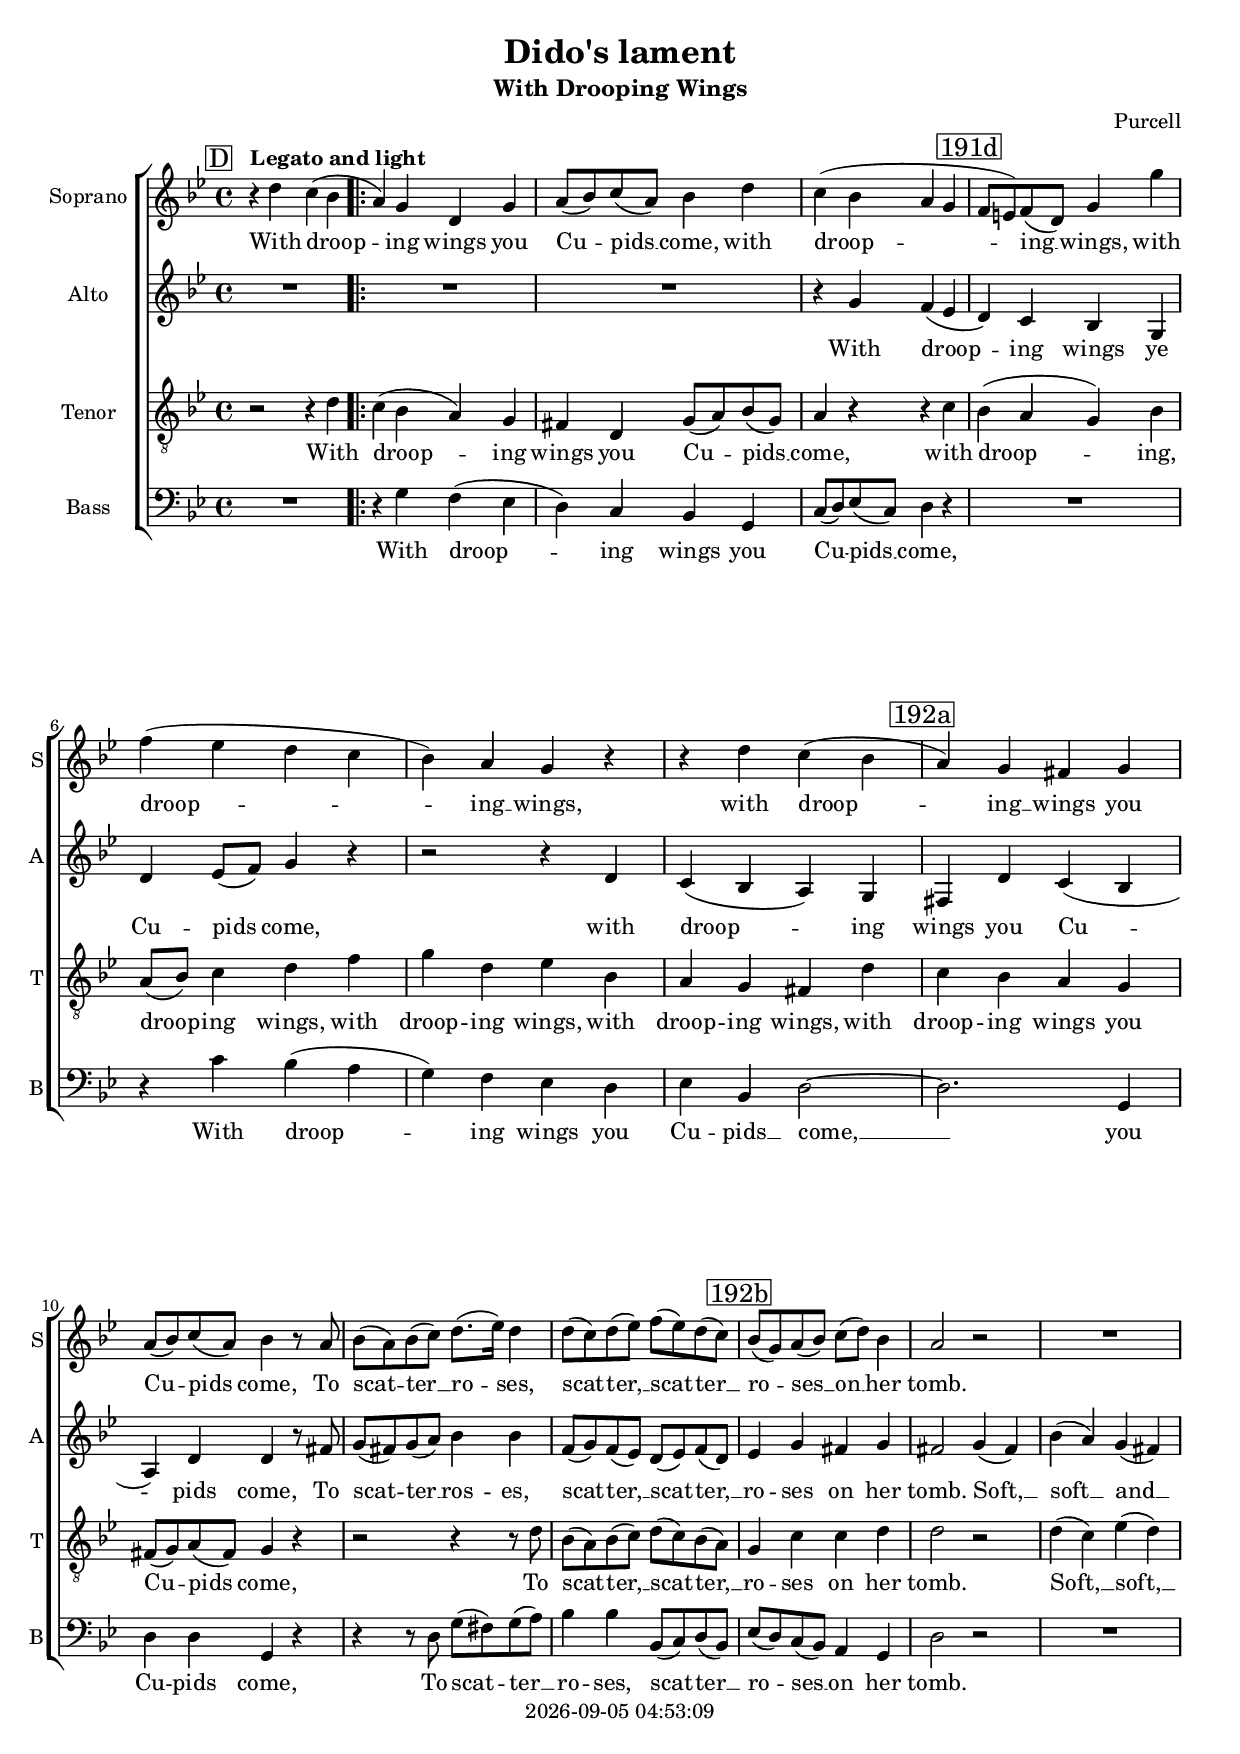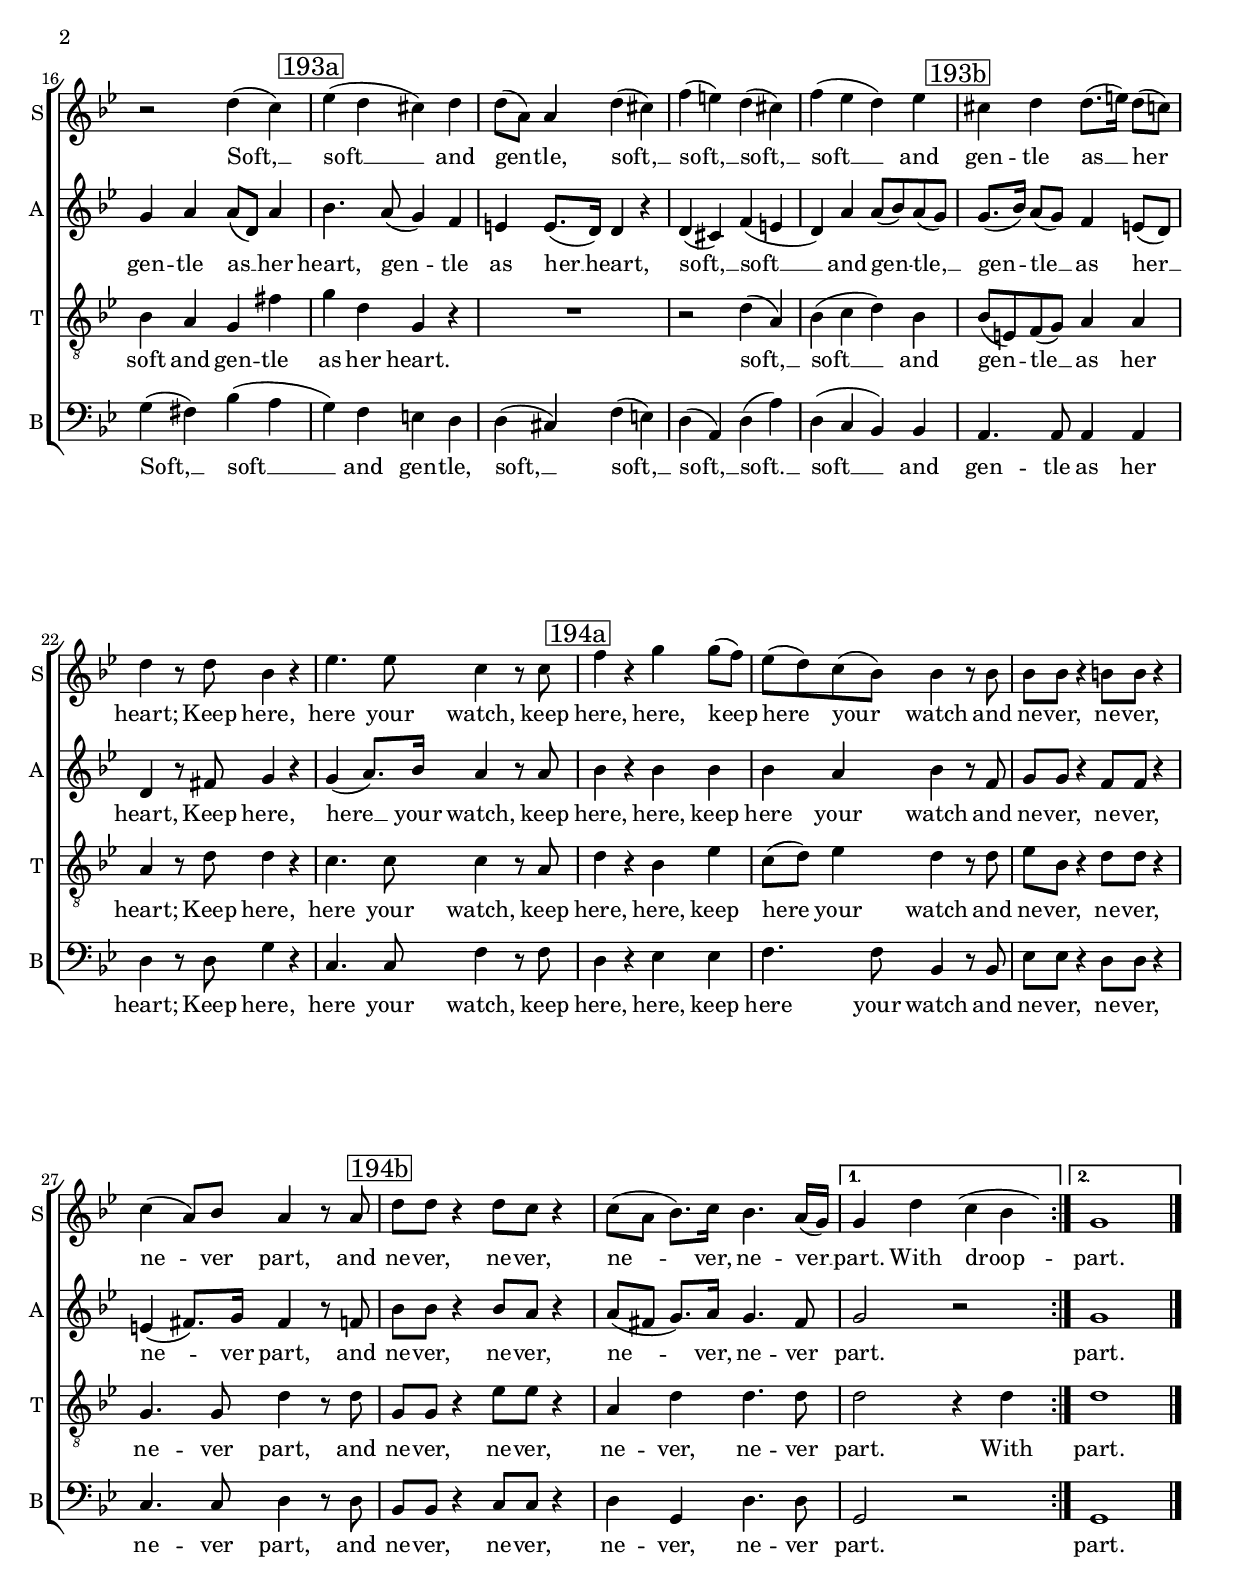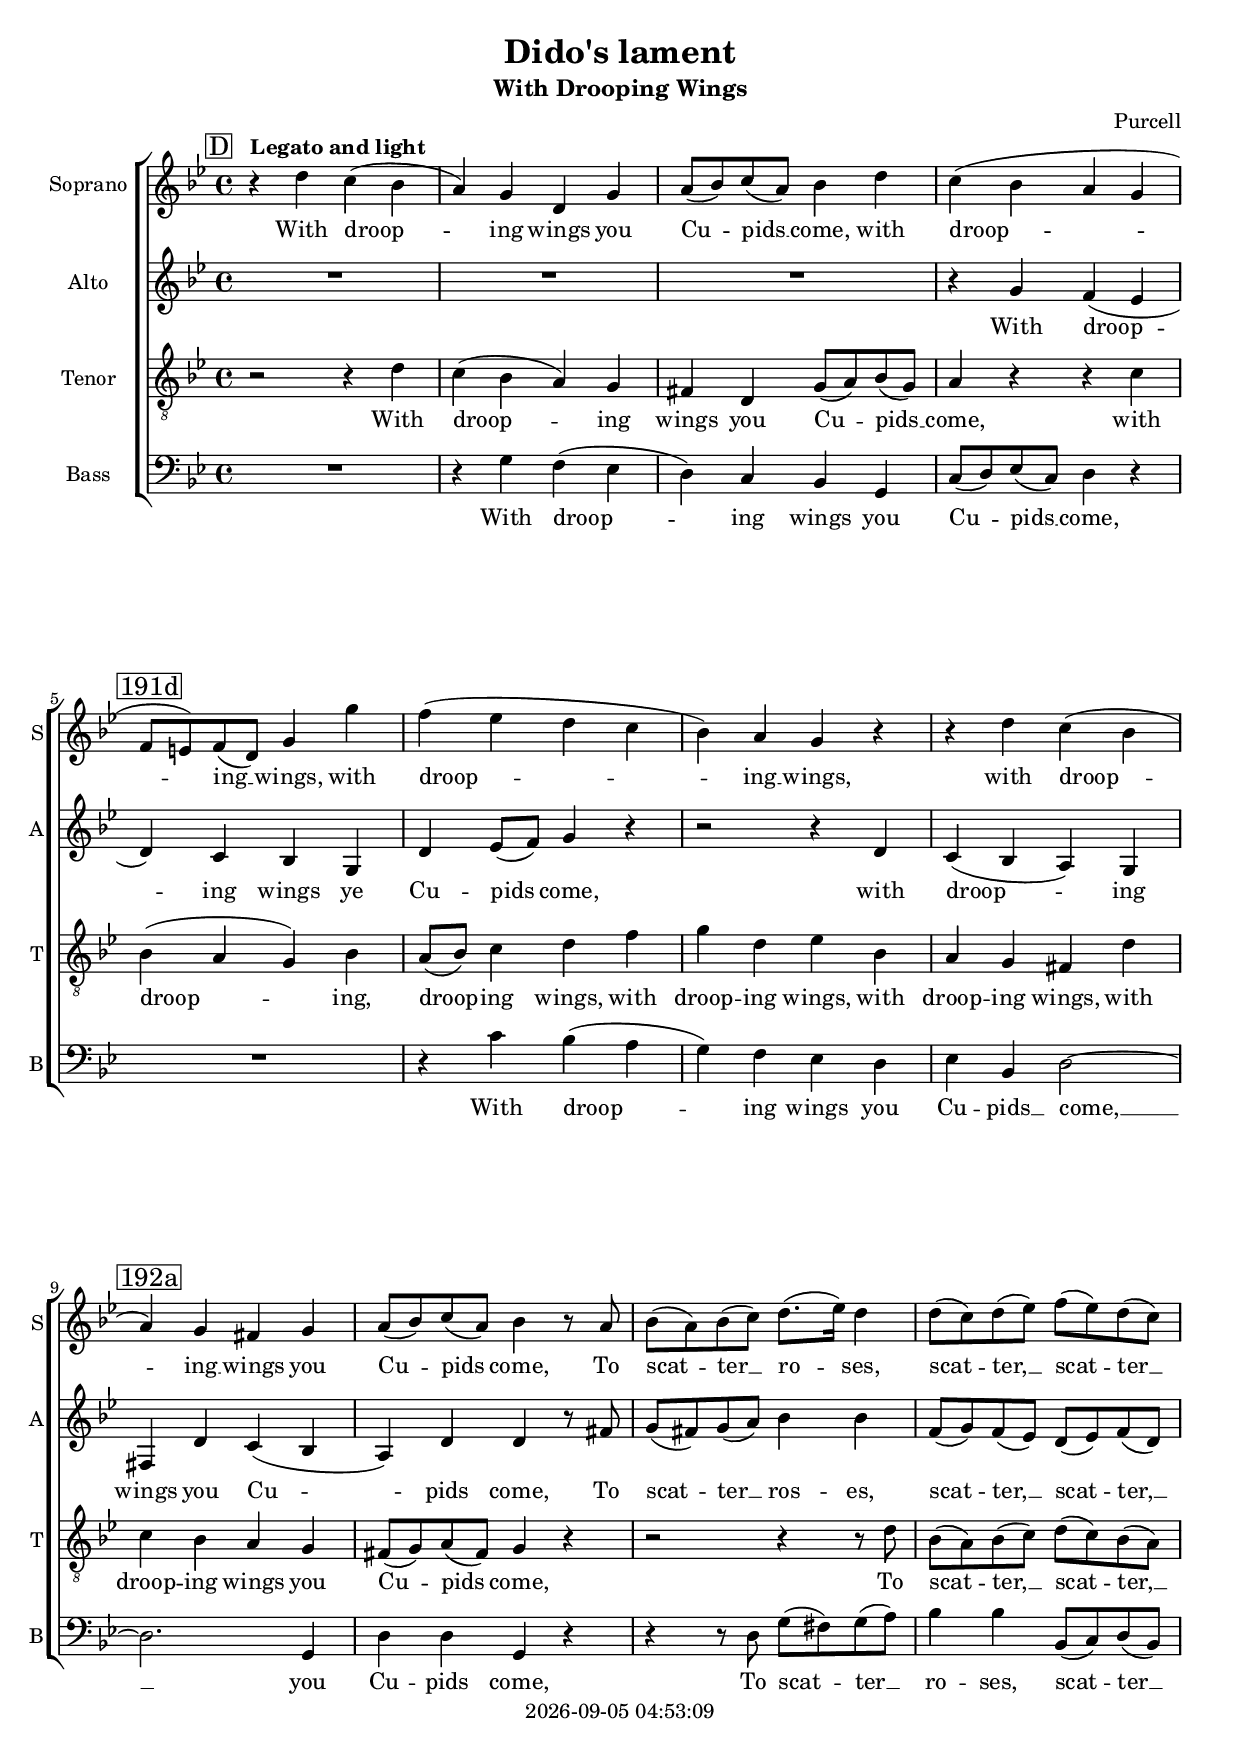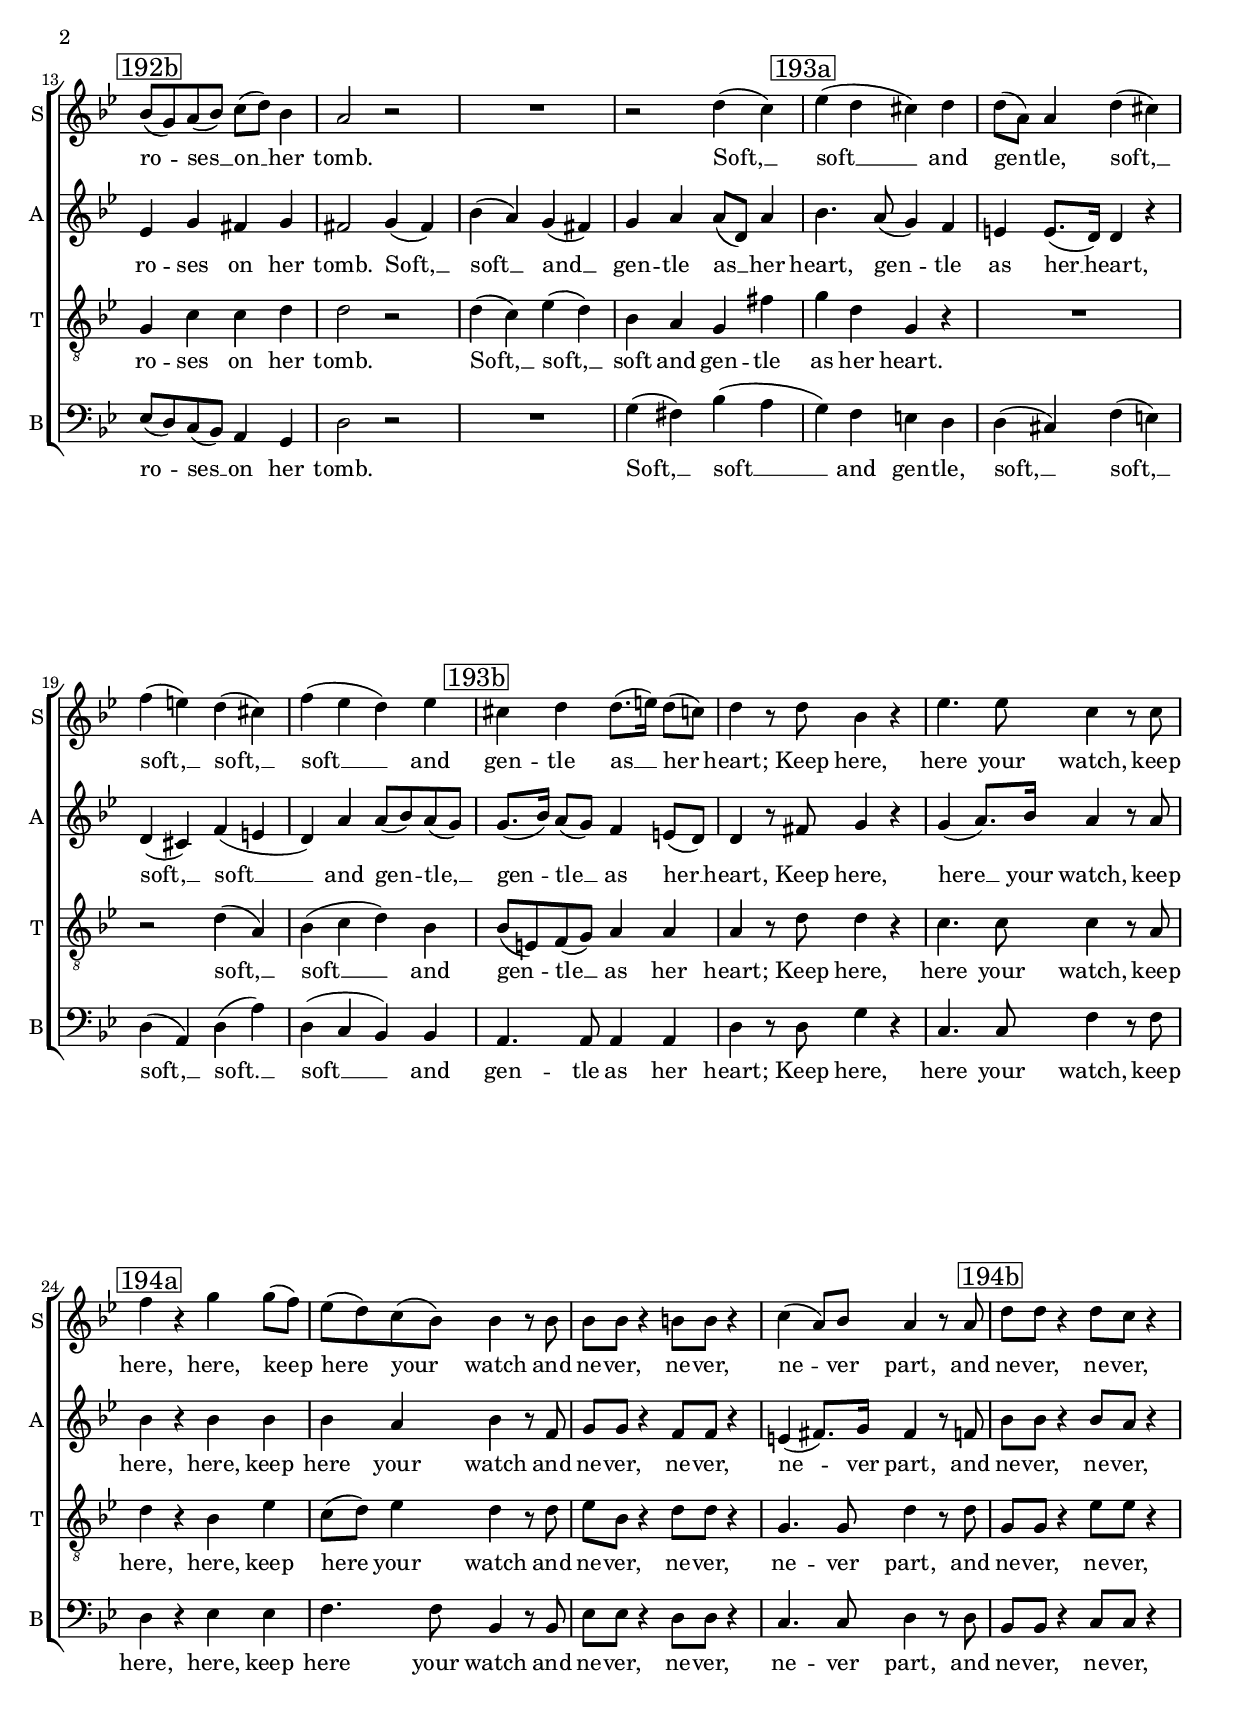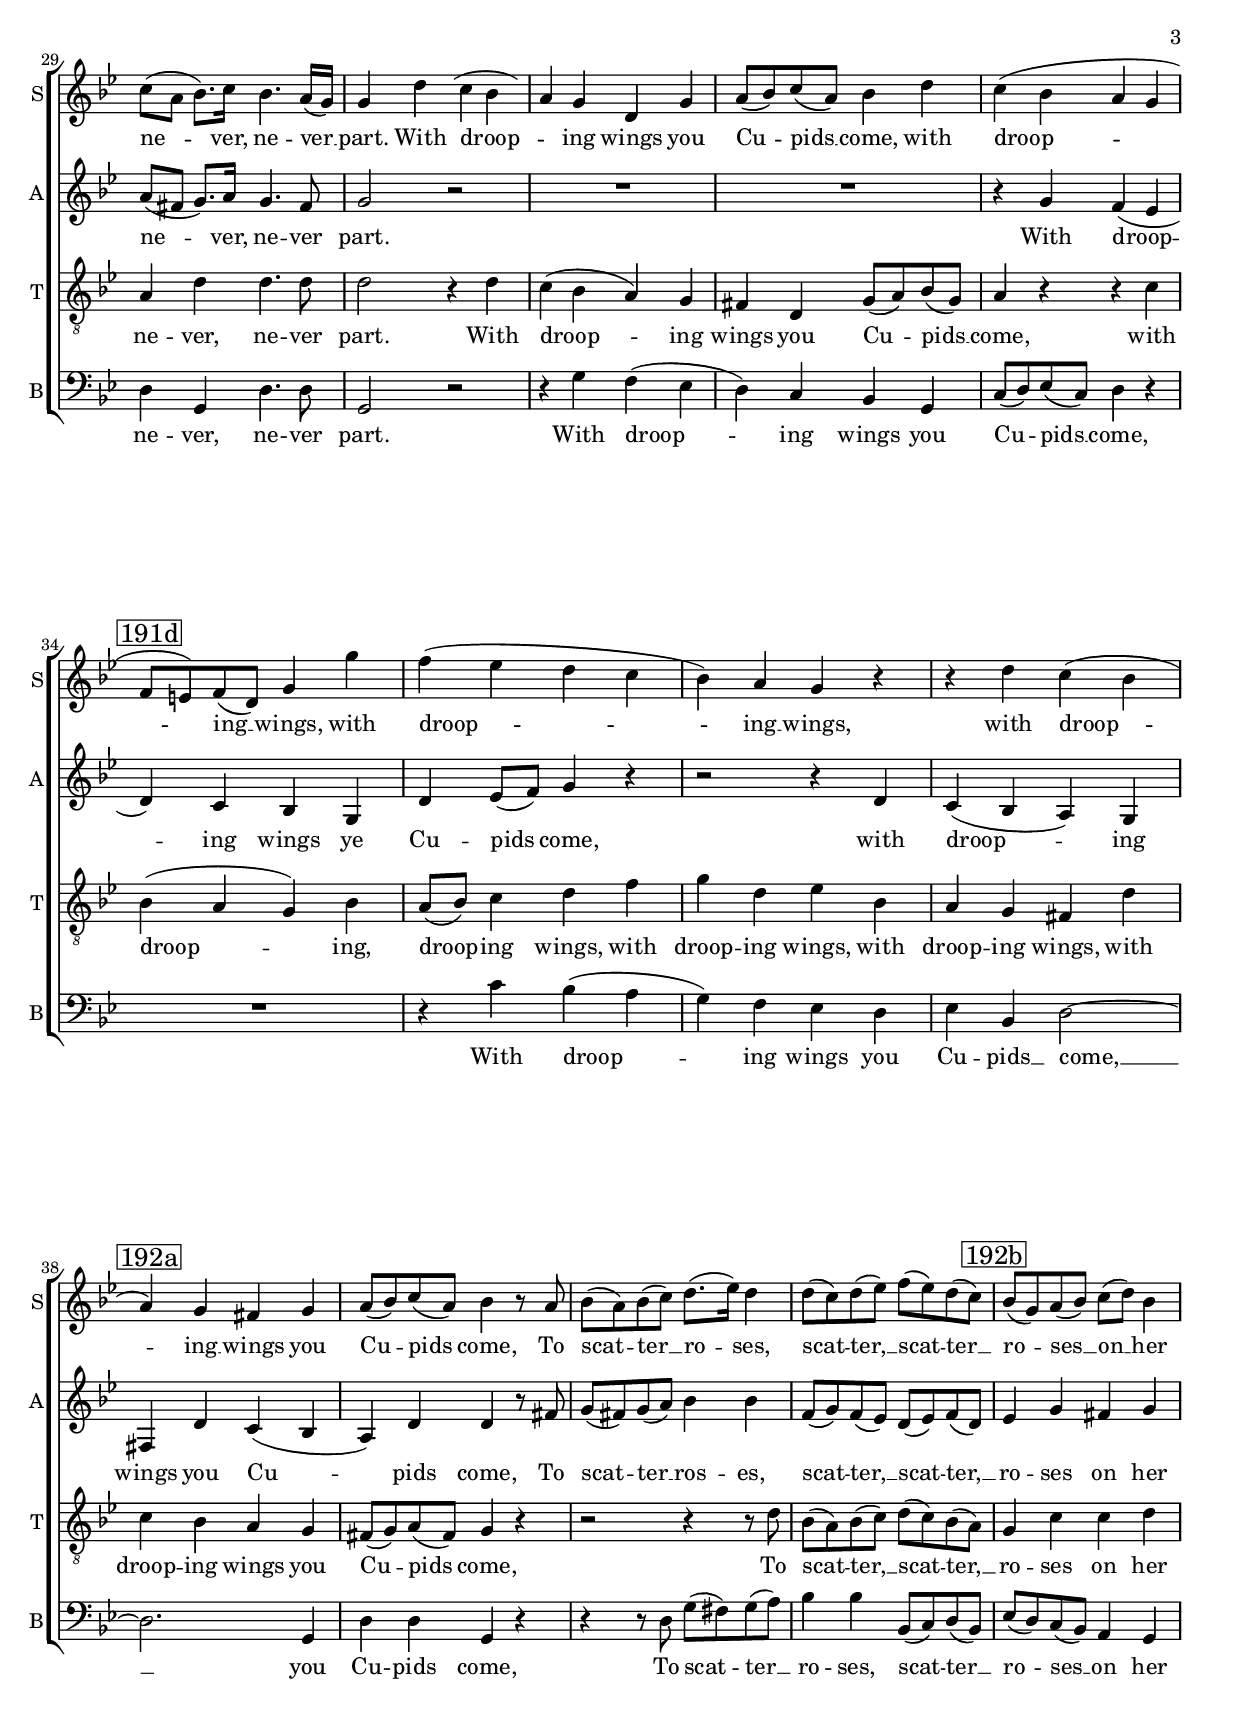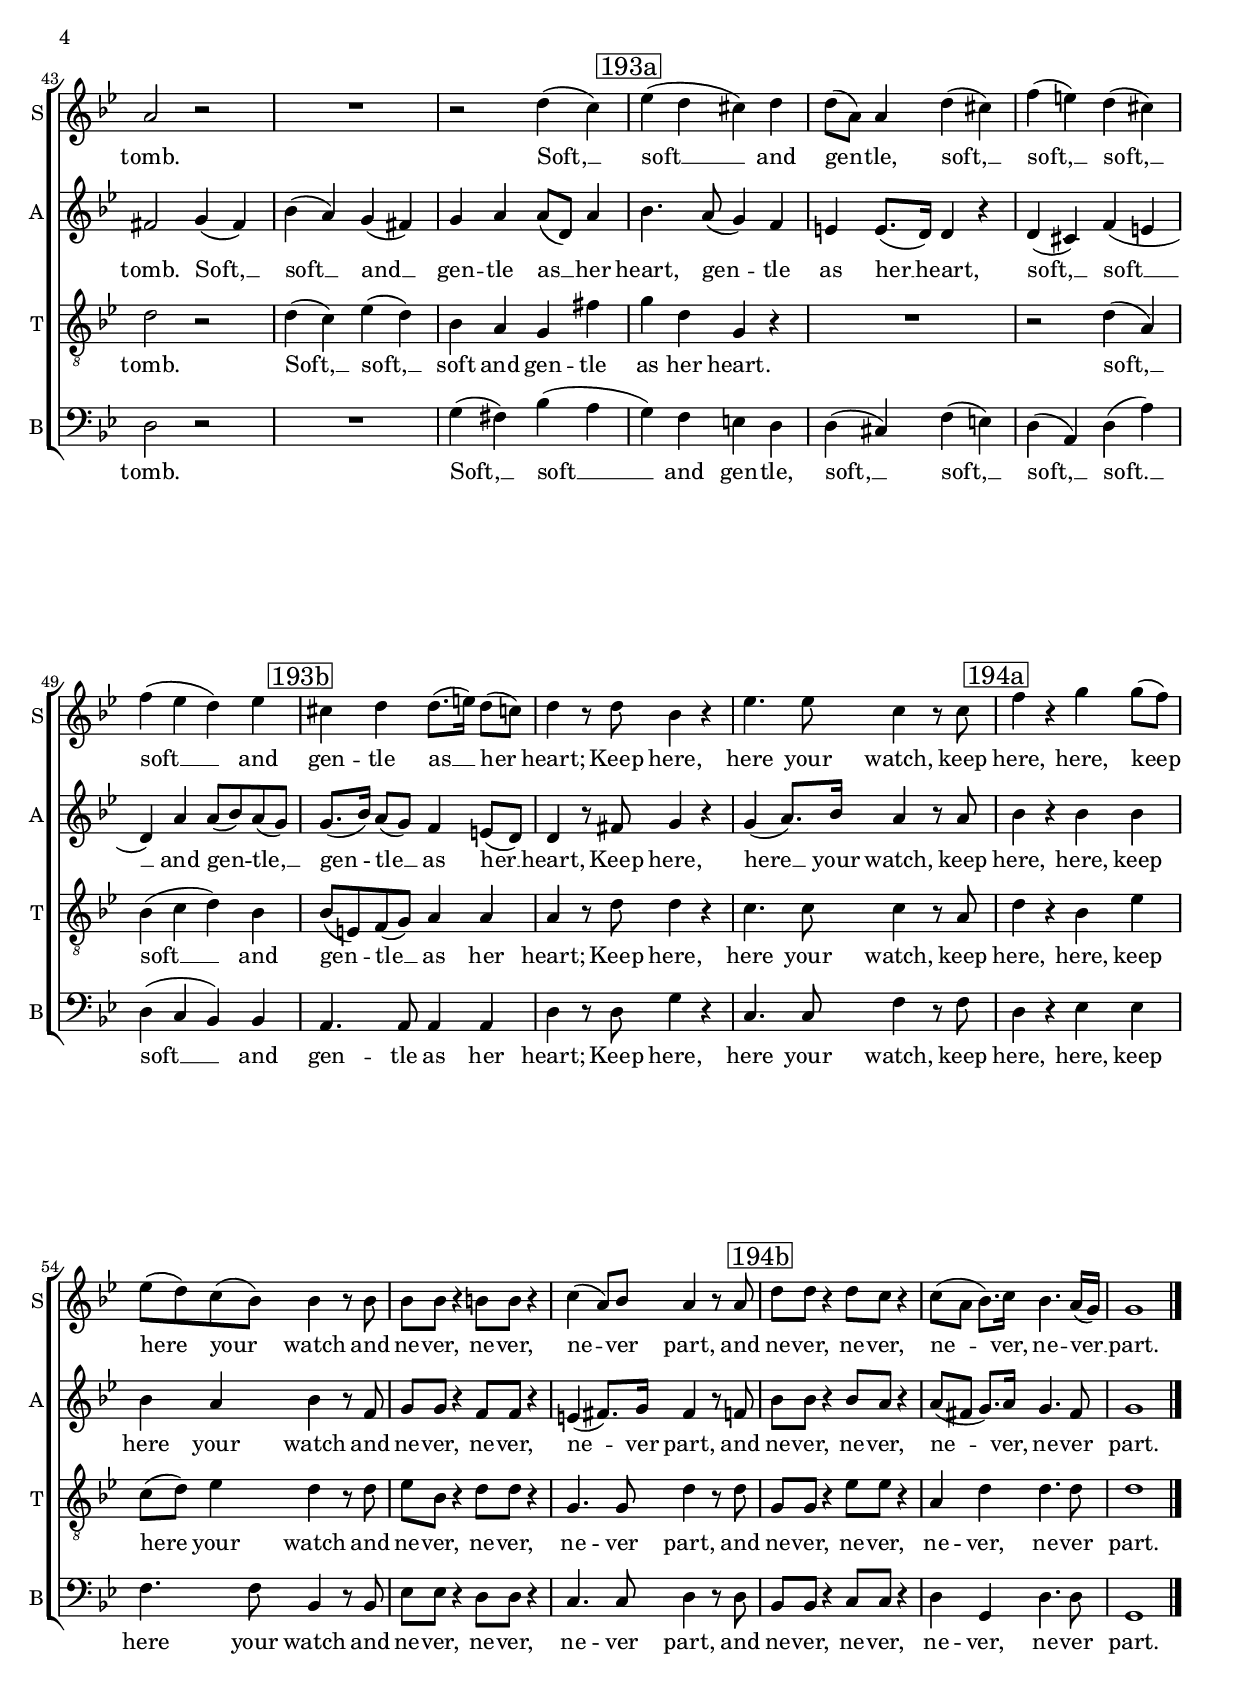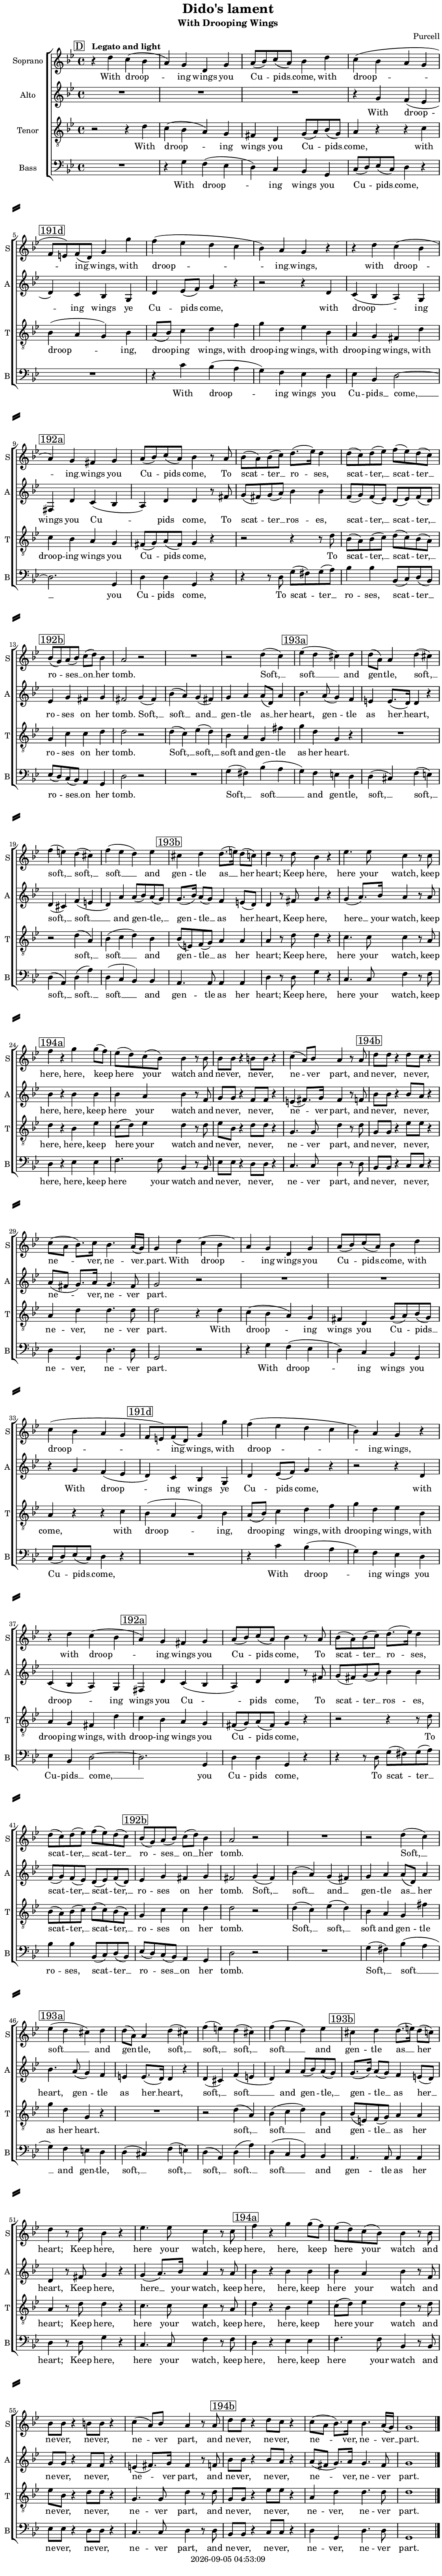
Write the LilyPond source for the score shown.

\version "2.22.0"

\include "predefined-guitar-fretboards.ly"
\include "articulate.ly"

today = #(strftime "%Y-%m-%d %H:%M:%S" (localtime (current-time)))

\header {
% centered at top
%  dedication  = "dedication"
  title       = "Dido's lament"
  subtitle    = "With Drooping Wings"
%  subsubtitle = "subsubtitle"
%  instrument  = "instrument"
  
% arrangement of following lines:
%
%  poet    composer
%  meter   arranger
%  piece       opus

  composer    = "Purcell"
%  arranger    = "arranger"
%  opus        = "opus"

%  poet        = "poet"
%  meter       = "meter"
%  piece       = "piece"

% centered at bottom
% tagline     = "tagline" % default lilypond version
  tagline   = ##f
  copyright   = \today
}

#(set-global-staff-size 18)

global = {
  \key bes \major
  \time 4/4
}

TempoTrack = {
  \tempo 4=72
  \set Score.tempoHideNote = ##t
  s4
}

RehearsalTrack = {
%  \set Score.currentBarNumber = #5
  \mark \markup { \box "D" } s1
  \repeat volta 2 {
    s1*3
    \mark \markup { \box "191d" } s1*4
    \mark \markup { \box "192a" } s1*4
    \mark \markup { \box "192b" } s1*4
    \mark \markup { \box "193a" } s1*4
    \mark \markup { \box "193b" } s1*3
    \mark \markup { \box "194a" } s1*4
    \mark \markup { \box "194b" } s1*2
    \alternative {{s1}{s1}}
  }
}

soprano = \relative {
  \global
  r4^\markup\bold "Legato and light" d'' c( bes
  \repeat volta 2 {
    a4) g d g
    a8(bes) c(a) bes4 d
    c4(bes a g
    f8 e) f(d) g4 g' % 191d
    f4(ees d c
    bes4) a g r
    r4 d' c(bes
    a) g fis g % 192a
    a8(bes) c(a) bes4 r8 a
    bes8(a) bes(c) d8.(ees16) d4
    d8(c) d(ees) f(ees) d(c)
    bes8(g) a(bes) c(d) bes4 % 192b
    a2 r
    R1
    r2 d4(c)
    ees4(d cis) d % 193a
    d8(a) a4 d(cis)
    f(e) d(cis)
    f4(ees d) ees
    cis4 d d8.(e16) d8(c) % 193b
    d4 r8 d bes4 r
    ees4. 8 c4 r8 c
    f4 r g g8(f) % 194a
    ees8(d) c(bes) bes4 r8 8
    bes8 8 r4 b8 8 r4
    c4(a8) bes8 a4 r8 a
    d8 8 r4 d8 c r4 % 194b
    c8(a bes8.) c16 bes4. a16(g)
    \alternative {
      {<<{g4 d' c bes} \new Voice {s2 \hideNotes c4..(16)}>>}
      {g1}
    }
  }
  \bar "|."
}

wordsSop = \lyricmode {
  With droop -- ing wings you Cu -- pids __ come,
  with droop -- ing __ wings,
  with droop -- ing __ wings,
  with droop -- ing __ wings you Cu -- pids come,
  To scat -- ter __ ro -- ses,
  scat -- ter, __ scat -- ter __ ro -- ses __ on __ her tomb.

  Soft, __ soft __ and gen -- tle,
  soft, __ soft, __ soft, __ soft __
  and gen -- tle as __ her heart;
  Keep here, here your watch,
  keep here, here, keep here your watch
  and ne -- ver, ne -- ver, ne -- ver part,
  and ne -- ver, ne -- ver, ne -- ver, ne -- ver __ part.

  With droop -- _
  part.
}

wordsSopSingle = \lyricmode {
  With droop -- ing wings you Cu -- pids __ come,
  with droop -- ing __ wings,
  with droop -- ing __ wings,
  with droop -- ing __ wings you Cu -- pids come,
  To scat -- ter __ ro -- ses,
  scat -- ter, __ scat -- ter __ ro -- ses __ on __ her tomb.

  Soft, __ soft __ and gen -- tle,
  soft, __ soft, __ soft, __ soft __
  and gen -- tle as __ her heart;
  Keep here, here your watch,
  keep here, here, keep here your watch
  and ne -- ver, ne -- ver, ne -- ver part,
  and ne -- ver, ne -- ver, ne -- ver, ne -- ver __ part.

  With droop -- _ _ ing wings you Cu -- pids __ come,
  with droop -- ing __ wings,
  with droop -- ing __ wings,
  with droop -- ing __ wings you Cu -- pids come,
  To scat -- ter __ ro -- ses,
  scat -- ter, __ scat -- ter __ ro -- ses __ on __ her tomb.

  Soft, __ soft __ and gen -- tle,
  soft, __ soft, __ soft, __ soft __
  and gen -- tle as __ her heart;
  Keep here, here your watch,
  keep here, here, keep here your watch
  and ne -- ver, ne -- ver, ne -- ver part,
  and ne -- ver, ne -- ver, ne -- ver, ne -- ver __ part.
}

wordsSopMidi = \lyricmode {
  "With " droop "ing " "wings " "you " Cu "pids "  "come, "
  "\nwith " droop "ing "  "wings, "
  "\nwith " droop "ing "  "wings, "
  "\nwith " droop "ing "  "wings " "you " Cu "pids " "come, "
  "\nTo " scat "ter "  ro "ses, "
  "\nscat" "ter, "  scat "ter "  ro "ses "  "on "  "her " "tomb. "

  "\nSoft, "  "soft "  "and " gen "tle, "
  "\nsoft, "  "soft, "  "soft, "  "soft " 
  "\nand " gen "tle " "as "  "her " "heart; "
  "\nKeep " "here, " "here " "your " "watch, "
  "\nkeep " "here, " "here, " "keep " "here " "your " "watch "
  "\nand " ne "ver, " ne "ver, " ne "ver " "part, "
  "\nand " ne "ver, " ne "ver, " ne "ver, " ne "ver "  "part. "

  "\nWith " droop "" "" "ing " "wings " "you " Cu "pids "  "come, "
  "\nwith " droop "ing "  "wings, "
  "\nwith " droop "ing "  "wings, "
  "\nwith " droop "ing "  "wings " "you " Cu "pids " "come, "
  "\nTo " scat "ter "  ro "ses, "
  "\nscat" "ter, "  scat "ter "  ro "ses "  "on "  "her " "tomb. "

  "\nSoft, "  "soft "  "and " gen "tle, "
  "\nsoft, "  "soft, "  "soft, "  "soft " 
  "\nand " gen "tle " "as "  "her " "heart; "
  "\nKeep " "here, " "here " "your " "watch, "
  "\nkeep " "here, " "here, " "keep " "here " "your " "watch "
  "\nand " ne "ver, " ne "ver, " ne "ver " "part, "
  "\nand " ne "ver, " ne "ver, " ne "ver, " ne "ver "  "part. "
}

alto = \relative {
  \global
  R1
  \repeat volta 2 {
    R1
    R1
    r4 g' f(ees
    d4) c bes g % 191d
    d'4 ees8(f) g4 r
    r2 r4 d
    c4(bes a) g
    fis4 d' c(bes % 192a
    a4) d d r8 fis
    g8(fis) g(a) bes4 4
    f8(g) f(ees) d(ees) f(d)
    ees4 g fis g % 192b
    fis2 g4(fis)
    bes4(a) g(fis)
    g4 a a8(d,) a'4
    bes4. a8(g4) f % 193a
    e4 8.(d16) 4 r
    d4(cis) f(e
    d4) a' a8(bes) a(g)
    g8.(bes16) a8(g) f4 e8(d) % 193b
    d4 r8 fis g4 r
    g4(a8.) bes16 a4 r8 a
    bes4 r bes bes % 194a
    bes4 a bes4 r8 f
    g8 8 r4 f8 8 r4
    e4(fis8.) g16 fis4 r8 f
    bes8 8 r4 bes8 a r4 % 194b
    a8(fis g8.) a16 g4. fis8
    \alternative {
      {g2 r}
      {g1}
    }
  }
  \bar "|."
}

wordsAlto = \lyricmode {
  With droop -- ing wings ye Cu -- pids come,
  with droop -- ing wings you Cu -- pids come,
  To scat -- ter __ ros -- es,
  scat -- ter, __ scat -- ter, __ ro -- ses on her tomb.
  Soft, __ soft __ and __ gen -- tle as __ her heart,
  gen -- tle as her __ heart,
  soft, __ soft __ and gen -- tle, __
  gen -- tle __ as her __ heart,
  Keep here, here __ your watch,
  keep here, here, keep here your watch
  and ne -- ver, ne -- ver, ne -- ver part,
  and ne -- ver, ne -- ver, ne -- ver, ne -- ver part.

  part.
}

wordsAltoSingle = \lyricmode {
  With droop -- ing wings ye Cu -- pids come,
  with droop -- ing wings you Cu -- pids come,
  To scat -- ter __ ros -- es,
  scat -- ter, __ scat -- ter, __ ro -- ses on her tomb.
  Soft, __ soft __ and __ gen -- tle as __ her heart,
  gen -- tle as her __ heart,
  soft, __ soft __ and gen -- tle, __
  gen -- tle __ as her __ heart,
  Keep here, here __ your watch,
  keep here, here, keep here your watch
  and ne -- ver, ne -- ver, ne -- ver part,
  and ne -- ver, ne -- ver, ne -- ver, ne -- ver part.

  With droop -- ing wings ye Cu -- pids come,
  with droop -- ing wings you Cu -- pids come,
  To scat -- ter __ ros -- es,
  scat -- ter, __ scat -- ter, __ ro -- ses on her tomb.
  Soft, __ soft __ and __ gen -- tle as __ her heart,
  gen -- tle as her __ heart,
  soft, __ soft __ and gen -- tle, __
  gen -- tle __ as her __ heart,
  Keep here, here __ your watch,
  keep here, here, keep here your watch
  and ne -- ver, ne -- ver, ne -- ver part,
  and ne -- ver, ne -- ver, ne -- ver, ne -- ver part.
}

wordsAltoMidi = \lyricmode {
  "With " droop "ing " "wings " "ye " Cu "pids " "come, "
  "\nwith " droop "ing " "wings " "you " Cu "pids " "come, "
  "\nTo " scat "ter "  ros "es, "
  "\nscat" "ter, "  scat "ter, "  ro "ses " "on " "her " "tomb. "
  "\nSoft, "  "soft "  "and "  gen "tle " "as "  "her " "heart, "
  "\ngen" "tle " "as " "her "  "heart, "
  "\nsoft, "  "soft "  "and " gen "tle, " 
  "\ngen" "tle "  "as " "her "  "heart, "
  "\nKeep " "here, " "here "  "your " "watch, "
  "\nkeep " "here, " "here, " "keep " "here " "your " "watch "
  "\nand " ne "ver, " ne "ver, " ne "ver " "part, "
  "\nand " ne "ver, " ne "ver, " ne "ver, " ne "ver " "part. "

  "\nWith " droop "ing " "wings " "ye " Cu "pids " "come, "
  "\nwith " droop "ing " "wings " "you " Cu "pids " "come, "
  "\nTo " scat "ter "  ros "es, "
  "\nscat" "ter, "  scat "ter, "  ro "ses " "on " "her " "tomb. "
  "\nSoft, "  "soft "  "and "  gen "tle " "as "  "her " "heart, "
  "\ngen" "tle " "as " "her "  "heart, "
  "\nsoft, "  "soft "  "and " gen "tle, " 
  "\ngen" "tle "  "as " "her "  "heart, "
  "\nKeep " "here, " "here "  "your " "watch, "
  "\nkeep " "here, " "here, " "keep " "here " "your " "watch "
  "\nand " ne "ver, " ne "ver, " ne "ver " "part, "
  "\nand " ne "ver, " ne "ver, " ne "ver, " ne "ver " "part. "
}

tenor = \relative {
  \global
  r2 r4 d'4
  \repeat volta 2 {
    c4(bes a) g
    fis4 d g8(a) bes(g)
    a4 r r c
    bes4(a g) bes % 191d
    a8(bes) c4 d f
    g4 d ees bes
    a4 g fis d'
    c4 bes a g % 192a
    fis8(g) a(fis) g4 r
    r2 r4 r8 d'
    bes8(a) bes(c) d(c) bes(a)
    g4 c c d % 192b
    d2 r
    d4(c) ees(d)
    bes4 a g fis'
    g4 d g, r % 193a
    R1
    r2 d'4(a)
    bes4(c d) bes
    bes8(e,) f(g) a4 4 % 193b
    a4 r8 d8 4 r
    c4. 8 4 r8 a
    d4 r bes ees % 194a
    c8(d) ees4 d r8 d
    ees8 bes r4 d8 8 r4
    g,4. 8 d'4 r8 d
    g,8 8 r4 ees'8 8 r4 % 194b
    a,4 d4 4. 8
    \alternative {
      {d2 r4 d}
      {d1}
    }
  }
  \bar "|."
}

wordsTenor = \lyricmode {
  With droop -- ing wings you Cu -- pids __ come,
  with droop -- ing, droop -- ing wings,
  with droop -- ing wings,
  with droop -- ing wings,
  with droop -- ing wings you Cu -- pids come,
  To scat -- ter, __ scat -- ter, __
  ro -- ses on her tomb.
  Soft, __ soft, __ soft and gen -- tle as her heart.
  soft, __ soft __ and gen -- tle __ as her heart;
  Keep here, here your watch,
  keep here, here, keep here your watch
  and ne -- ver, ne -- ver, ne -- ver part,
  and ne -- ver, ne -- ver, ne -- ver, ne -- ver part.
  
  With
  part.
}

wordsTenorSingle = \lyricmode {
  With droop -- ing wings you Cu -- pids __ come,
  with droop -- ing, droop -- ing wings,
  with droop -- ing wings,
  with droop -- ing wings,
  with droop -- ing wings you Cu -- pids come,
  To scat -- ter, __ scat -- ter, __
  ro -- ses on her tomb.
  Soft, __ soft, __ soft and gen -- tle as her heart.
  soft, __ soft __ and gen -- tle __ as her heart;
  Keep here, here your watch,
  keep here, here, keep here your watch
  and ne -- ver, ne -- ver, ne -- ver part,
  and ne -- ver, ne -- ver, ne -- ver, ne -- ver part.

  With droop -- ing wings you Cu -- pids __ come,
  with droop -- ing, droop -- ing wings,
  with droop -- ing wings,
  with droop -- ing wings,
  with droop -- ing wings you Cu -- pids come,
  To scat -- ter, __ scat -- ter, __
  ro -- ses on her tomb.
  Soft, __ soft, __ soft and gen -- tle as her heart.
  soft, __ soft __ and gen -- tle __ as her heart;
  Keep here, here your watch,
  keep here, here, keep here your watch
  and ne -- ver, ne -- ver, ne -- ver part,
  and ne -- ver, ne -- ver, ne -- ver, ne -- ver part.
}

wordsTenorMidi = \lyricmode {
  "With " droop "ing " "wings " "you " Cu "pids "  "come, "
  "\nwith " droop "ing, " droop "ing " "wings, "
  "\nwith " droop "ing " "wings, "
  "\nwith " droop "ing " "wings, "
  "\nwith " droop "ing " "wings " "you " Cu "pids " "come, "
  "\nTo " scat "ter, "  scat "ter, " 
  "\nro" "ses " "on " "her " "tomb. "
  "\nSoft, "  "soft, "  "soft " "and " gen "tle " "as " "her " "heart. "
  "\nsoft, "  "soft "  "and " gen "tle "  "as " "her " "heart; "
  "\nKeep " "here, " "here " "your " "watch, "
  "\nkeep " "here, " "here, " "keep " "here " "your " "watch "
  "\nand " ne "ver, " ne "ver, " ne "ver " "part, "
  "\nand " ne "ver, " ne "ver, " ne "ver, " ne "ver " "part. "

  "\nWith " droop "ing " "wings " "you " Cu "pids "  "come, "
  "\nwith " droop "ing, " droop "ing " "wings, "
  "\nwith " droop "ing " "wings, "
  "\nwith " droop "ing " "wings, "
  "\nwith " droop "ing " "wings " "you " Cu "pids " "come, "
  "\nTo " scat "ter, "  scat "ter, " 
  "\nro" "ses " "on " "her " "tomb. "
  "\nSoft, "  "soft, "  "soft " "and " gen "tle " "as " "her " "heart. "
  "\nsoft, "  "soft "  "and " gen "tle "  "as " "her " "heart; "
  "\nKeep " "here, " "here " "your " "watch, "
  "\nkeep " "here, " "here, " "keep " "here " "your " "watch "
  "\nand " ne "ver, " ne "ver, " ne "ver " "part, "
  "\nand " ne "ver, " ne "ver, " ne "ver, " ne "ver " "part. "
}

bass = \relative {
  \global
  R1
  \repeat volta 2 {
    r4 g f(ees
    d4) c bes g
    c8(d) ees(c) d4 r
    R1 % 191d
    r4 c' bes(a
    g4) f es d
    ees4 bes d2~
    d2. g,4 % 192a
    d'4 4 g, r
    r4 r8 d' g(fis) g(a)
    bes4 4 bes,8(c) d(bes)
    ees8(d) c(bes) a4 g % 192b
    d'2 r
    R1
    g4(fis) bes(a
    g4) f e d % 193a
    d4(cis) f(e)
    d4(a) d(a')
    d,4(c bes) bes
    a4. 8 4 4 % 193b
    d4 r8 d g4 r
    c,4. 8 f4 r8 f
    d4 r ees ees % 194a
    f4. 8 bes,4 r8 bes
    ees8 8 r4 d8 8 r4
    c4. 8 d4 r8 d
    bes8 8 r4 c8 8 r4 % 194
    d4 g, d'4. 8
    \alternative {
      {g,2 r}
      {g1}
    }
  }
  \bar "|."
}

wordsBass = \lyricmode {
  With droop -- ing wings you Cu -- pids __ come,
  With droop -- ing wings you Cu -- pids __ come, __
  you Cu -- pids come,
  To scat -- ter __ ro -- ses,
  scat -- ter __ ro -- ses __ on her tomb.
  Soft, __ soft __ and gen -- tle,
  soft, __ soft, __ soft, __ soft. __
  soft __ and gen -- tle as her heart;
  Keep here, here your watch,
  keep here, here, keep here your watch
  and ne -- ver, ne -- ver, ne -- ver part,
  and ne -- ver, ne -- ver, ne -- ver, ne -- ver part.

  part.
}

wordsBassSingle = \lyricmode {
  With droop -- ing wings you Cu -- pids __ come,
  With droop -- ing wings you Cu -- pids __ come, __
  you Cu -- pids come,
  To scat -- ter __ ro -- ses,
  scat -- ter __ ro -- ses __ on her tomb.
  Soft, __ soft __ and gen -- tle,
  soft, __ soft, __ soft, __ soft. __
  soft __ and gen -- tle as her heart;
  Keep here, here your watch,
  keep here, here, keep here your watch
  and ne -- ver, ne -- ver, ne -- ver part,
  and ne -- ver, ne -- ver, ne -- ver, ne -- ver part.

  With droop -- ing wings you Cu -- pids __ come,
  With droop -- ing wings you Cu -- pids __ come, __
  you Cu -- pids come,
  To scat -- ter __ ro -- ses,
  scat -- ter __ ro -- ses __ on her tomb.
  Soft, __ soft __ and gen -- tle,
  soft, __ soft, __ soft, __ soft. __
  soft __ and gen -- tle as her heart;
  Keep here, here your watch,
  keep here, here, keep here your watch
  and ne -- ver, ne -- ver, ne -- ver part,
  and ne -- ver, ne -- ver, ne -- ver, ne -- ver part.
}

wordsBassMidi = \lyricmode {
  "With " droop "ing " "wings " "you " Cu "pids "  "come, "
  "\nWith " droop "ing " "wings " "you " Cu "pids "  "come, " 
  "\nyou " Cu "pids " "come, "
  "\nTo " scat "ter "  ro "ses, "
  "\nscat" "ter "  ro "ses "  "on " "her " "tomb. "
  "\nSoft, "  "soft "  "and " gen "tle, "
  "\nsoft, "  "soft, "  "soft, "  "soft. " 
  "\nsoft "  "and " gen "tle " "as " "her " "heart; "
  "\nKeep " "here, " "here " "your " "watch, "
  "\nkeep " "here, " "here, " "keep " "here " "your " "watch "
  "\nand " ne "ver, " ne "ver, " ne "ver " "part, "
  "\nand " ne "ver, " ne "ver, " ne "ver, " ne "ver " "part. "

  "\nWith " droop "ing " "wings " "you " Cu "pids "  "come, "
  "\nWith " droop "ing " "wings " "you " Cu "pids "  "come, " 
  "\nyou " Cu "pids " "come, "
  "\nTo " scat "ter "  ro "ses, "
  "\nscat" "ter "  ro "ses "  "on " "her " "tomb. "
  "\nSoft, "  "soft "  "and " gen "tle, "
  "\nsoft, "  "soft, "  "soft, "  "soft. " 
  "\nsoft "  "and " gen "tle " "as " "her " "heart; "
  "\nKeep " "here, " "here " "your " "watch, "
  "\nkeep " "here, " "here, " "keep " "here " "your " "watch "
  "\nand " ne "ver, " ne "ver, " ne "ver " "part, "
  "\nand " ne "ver, " ne "ver, " ne "ver, " ne "ver " "part. "
}

pianoRHone = \relative {
  \global
%  \bar "|."
}

pianoRHtwo = \relative {
  \global
%  \bar "|."
}

dynamicsPiano = {
  \override DynamicTextSpanner.style = #'none
}

pianoLHone = \relative {
  \global
%  \bar "|."
}

pianoLHtwo = \relative {
  \global
%  \bar "|."
}

\book {
  \bookOutputSuffix "repeat"
%  \paper {
%    top-margin = 0
%    left-margin = 7
%    right-margin = 1
%    paper-width = 190\mm
%    page-breaking = #ly:one-page-breaking
%    system-system-spacing.basic-distance = #22
%    system-separator-markup = \slashSeparator
%  }
  \score {
%   \unfoldRepeats
%   \articulate
    <<
      <<
        \new ChoirStaff <<
                                % Single soprano staff
          \new Staff = soprano \with {
            instrumentName = #"Soprano"
            shortInstrumentName = #"S"
            midiInstrument = "choir aahs"
          }
          <<
            \new Voice \TempoTrack
            \new Voice \RehearsalTrack
            \new Voice \soprano
            \addlyrics \wordsSop
          >>
                                % Single alto staff
          \new Staff = alto \with {
            instrumentName = #"Alto"
            shortInstrumentName = #"A"
            midiInstrument = "choir aahs"
          }
          <<
            \new Voice \alto
            \addlyrics \wordsAlto
          >>
                                % Single tenor staff
          \new Staff = tenor \with {
            instrumentName = #"Tenor"
            shortInstrumentName = #"T"
            midiInstrument = "choir aahs"
          }
          <<
            \clef "treble_8"
            \new Voice \tenor
            \addlyrics \wordsTenor
          >>
                                % Single bass staff
          \new Staff = bass \with {
            instrumentName = #"Bass"
            shortInstrumentName = #"B"
            midiInstrument = "choir aahs"
          }
          <<
            \clef "bass"
            \new Voice \bass
            \addlyrics \wordsBass
          >>
        >>
%        \new PianoStaff = piano <<
%          \new Staff = pianorh \with {
%            printPartCombineTexts = ##f
%            midiInstrument = "acoustic grand piano"
%          }
%          <<
%            \new Voice \partCombine \pianoRHone \pianoRHtwo
%          >>
%          \new Dynamics \dynamicsPiano
%          \new Staff = pianolh \with {
%            printPartCombineTexts = ##f
%            midiInstrument = "acoustic grand piano"
%          }
%          <<
%            \clef "bass"
%            \new Voice \partCombine \pianoLHone \pianoLHtwo
%          >>
%        >>
      >>
    >>
    \layout {
      indent = 1.5\cm
      \pointAndClickOff
      \context {
        \Staff \RemoveAllEmptyStaves
        barNumberVisibility = #first-bar-number-invisible-save-broken-bars
        \override BarNumber.break-visibility = ##(#f #t #t)
      }
    }
  }
}

\book {
  \bookOutputSuffix "single"
  \score {
   \unfoldRepeats
    <<
      <<
        \new ChoirStaff <<
                                % Single soprano staff
          \new Staff = soprano \with {
            instrumentName = #"Soprano"
            shortInstrumentName = #"S"
            midiInstrument = "choir aahs"
          }
          <<
            \new Voice \TempoTrack
            \new Voice \RehearsalTrack
            \new Voice \soprano
            \addlyrics \wordsSopSingle
          >>
                                % Single alto staff
          \new Staff = alto \with {
            instrumentName = #"Alto"
            shortInstrumentName = #"A"
            midiInstrument = "choir aahs"
          }
          <<
            \new Voice \alto
            \addlyrics \wordsAltoSingle
          >>
                                % Single tenor staff
          \new Staff = tenor \with {
            instrumentName = #"Tenor"
            shortInstrumentName = #"T"
            midiInstrument = "choir aahs"
          }
          <<
            \clef "treble_8"
            \new Voice \tenor
            \addlyrics \wordsTenorSingle
          >>
                                % Single bass staff
          \new Staff = bass \with {
            instrumentName = #"Bass"
            shortInstrumentName = #"B"
            midiInstrument = "choir aahs"
          }
          <<
            \clef "bass"
            \new Voice \bass
            \addlyrics \wordsBassSingle
          >>
        >>
%        \new PianoStaff = piano <<
%          \new Staff = pianorh \with {
%          printPartCombineTexts = ##f
%            midiInstrument = "acoustic grand piano"
%          }
%          <<
%            \new Voice \partCombine \pianoRHone \pianoRHtwo
%          >>
%          \new Dynamics \dynamicsPiano
%          \new Staff = pianolh \with {
%            printPartCombineTexts = ##f
%            midiInstrument = "acoustic grand piano"
%          }
%          <<
%            \clef "bass"
%            \new Voice \partCombine \pianoLHone \pianoLHtwo
%          >>
%        >>
      >>
    >>
    \layout {
      indent = 1.5\cm
      \pointAndClickOff
      \context {
        \Staff \RemoveAllEmptyStaves
        barNumberVisibility = #first-bar-number-invisible-save-broken-bars
        \override BarNumber.break-visibility = ##(#f #t #t)
      }
    }
  }
}

\book {
  \bookOutputSuffix "singlepage"
  \paper {
    top-margin = 0
    left-margin = 7
    right-margin = 1
    paper-width = 190\mm
    page-breaking = #ly:one-page-breaking
    system-system-spacing.basic-distance = #22
    system-separator-markup = \slashSeparator
  }
  \score {
   \unfoldRepeats
%   \articulate
    <<
      <<
        \new ChoirStaff <<
                                % Single soprano staff
          \new Staff = soprano \with {
            instrumentName = #"Soprano"
            shortInstrumentName = #"S"
            midiInstrument = "choir aahs"
          }
          <<
            \new Voice \TempoTrack
            \new Voice \RehearsalTrack
            \new Voice \soprano
            \addlyrics \wordsSopSingle
          >>
                                % Single alto staff
          \new Staff = alto \with {
            instrumentName = #"Alto"
            shortInstrumentName = #"A"
            midiInstrument = "choir aahs"
          }
          <<
            \new Voice \alto
            \addlyrics \wordsAltoSingle
          >>
                                % Single tenor staff
          \new Staff = tenor \with {
            instrumentName = #"Tenor"
            shortInstrumentName = #"T"
            midiInstrument = "choir aahs"
          }
          <<
            \clef "treble_8"
            \new Voice \tenor
            \addlyrics \wordsTenorSingle
          >>
                                % Single bass staff
          \new Staff = bass \with {
            instrumentName = #"Bass"
            shortInstrumentName = #"B"
            midiInstrument = "choir aahs"
          }
          <<
            \clef "bass"
            \new Voice \bass
            \addlyrics \wordsBassSingle
          >>
        >>
%        \new PianoStaff = piano <<
%          \new Staff = pianorh \with {
%          printPartCombineTexts = ##f
%            midiInstrument = "acoustic grand piano"
%          }
%          <<
%            \new Voice \partCombine \pianoRHone \pianoRHtwo
%          >>
%          \new Dynamics \dynamicsPiano
%          \new Staff = pianolh \with {
%            printPartCombineTexts = ##f
%            midiInstrument = "acoustic grand piano"
%          }
%          <<
%            \clef "bass"
%            \new Voice \partCombine \pianoLHone \pianoLHtwo
%          >>
%        >>
      >>
    >>
    \layout {
      indent = 1.5\cm
      \pointAndClickOff
      \context {
        \Staff \RemoveAllEmptyStaves
        barNumberVisibility = #first-bar-number-invisible-save-broken-bars
        \override BarNumber.break-visibility = ##(#f #t #t)
      }
    }
  }
}

\book {
  \bookOutputSuffix "midi-sop"
  \score {
   \unfoldRepeats
%   \articulate
    <<
      <<
        \new ChoirStaff <<
                                % Single soprano staff
          \new Staff = soprano \with {
            instrumentName = #"Soprano"
            shortInstrumentName = #"S"
            midiInstrument = "choir aahs"
          }
          <<
            \new Voice \TempoTrack
            \new Voice \soprano
            \addlyrics \wordsSopMidi
          >>
                                % Single alto staff
          \new Staff = alto \with {
            instrumentName = #"Alto"
            shortInstrumentName = #"A"
            midiInstrument = "choir aahs"
          }
          <<
            \new Voice \alto
          >>
                                % Single tenor staff
          \new Staff = tenor \with {
            instrumentName = #"Tenor"
            shortInstrumentName = #"T"
            midiInstrument = "choir aahs"
          }
          <<
            \clef "treble_8"
            \new Voice \tenor
          >>
                                % Single bass staff
          \new Staff = bass \with {
            instrumentName = #"Bass"
            shortInstrumentName = #"B"
            midiInstrument = "choir aahs"
          }
          <<
            \clef "bass"
            \new Voice \bass
          >>
        >>
%        \new PianoStaff = piano <<
%          \new Staff = pianorh \with {
%          printPartCombineTexts = ##f
%            midiInstrument = "acoustic grand piano"
%          }
%          <<
%            \new Voice \partCombine \pianoRHone \pianoRHtwo
%          >>
%          \new Dynamics \dynamicsPiano
%          \new Staff = pianolh \with {
%            printPartCombineTexts = ##f
%            midiInstrument = "acoustic grand piano"
%          }
%          <<
%            \clef "bass"
%            \new Voice \partCombine \pianoLHone \pianoLHtwo
%          >>
%        >>
      >>
    >>
    \midi {}
  }
}

\book {
  \bookOutputSuffix "midi-alto"
  \score {
   \unfoldRepeats
%   \articulate
    <<
      <<
        \new ChoirStaff <<
                                % Single soprano staff
          \new Staff = soprano \with {
            instrumentName = #"Soprano"
            shortInstrumentName = #"S"
            midiInstrument = "choir aahs"
          }
          <<
            \new Voice \TempoTrack
            \new Voice \soprano
          >>
                                % Single alto staff
          \new Staff = alto \with {
            instrumentName = #"Alto"
            shortInstrumentName = #"A"
            midiInstrument = "choir aahs"
          }
          <<
            \new Voice \alto
            \addlyrics \wordsAltoMidi
          >>
                                % Single tenor staff
          \new Staff = tenor \with {
            instrumentName = #"Tenor"
            shortInstrumentName = #"T"
            midiInstrument = "choir aahs"
          }
          <<
            \clef "treble_8"
            \new Voice \tenor
          >>
                                % Single bass staff
          \new Staff = bass \with {
            instrumentName = #"Bass"
            shortInstrumentName = #"B"
            midiInstrument = "choir aahs"
          }
          <<
            \clef "bass"
            \new Voice \bass
          >>
        >>
%        \new PianoStaff = piano <<
%          \new Staff = pianorh \with {
%          printPartCombineTexts = ##f
%            midiInstrument = "acoustic grand piano"
%          }
%          <<
%            \new Voice \partCombine \pianoRHone \pianoRHtwo
%          >>
%          \new Dynamics \dynamicsPiano
%          \new Staff = pianolh \with {
%            printPartCombineTexts = ##f
%            midiInstrument = "acoustic grand piano"
%          }
%          <<
%            \clef "bass"
%            \new Voice \partCombine \pianoLHone \pianoLHtwo
%          >>
%        >>
      >>
    >>
    \midi {}
  }
}

\book {
  \bookOutputSuffix "midi-tenor"
  \score {
   \unfoldRepeats
%   \articulate
    <<
      <<
        \new ChoirStaff <<
                                % Single soprano staff
          \new Staff = soprano \with {
            instrumentName = #"Soprano"
            shortInstrumentName = #"S"
            midiInstrument = "choir aahs"
          }
          <<
            \new Voice \TempoTrack
            \new Voice \soprano
          >>
                                % Single alto staff
          \new Staff = alto \with {
            instrumentName = #"Alto"
            shortInstrumentName = #"A"
            midiInstrument = "choir aahs"
          }
          <<
            \new Voice \alto
          >>
                                % Single tenor staff
          \new Staff = tenor \with {
            instrumentName = #"Tenor"
            shortInstrumentName = #"T"
            midiInstrument = "choir aahs"
          }
          <<
            \clef "treble_8"
            \new Voice \tenor
            \addlyrics \wordsTenorMidi
          >>
                                % Single bass staff
          \new Staff = bass \with {
            instrumentName = #"Bass"
            shortInstrumentName = #"B"
            midiInstrument = "choir aahs"
          }
          <<
            \clef "bass"
            \new Voice \bass
          >>
        >>
%        \new PianoStaff = piano <<
%          \new Staff = pianorh \with {
%          printPartCombineTexts = ##f
%            midiInstrument = "acoustic grand piano"
%          }
%          <<
%            \new Voice \partCombine \pianoRHone \pianoRHtwo
%          >>
%          \new Dynamics \dynamicsPiano
%          \new Staff = pianolh \with {
%            printPartCombineTexts = ##f
%            midiInstrument = "acoustic grand piano"
%          }
%          <<
%            \clef "bass"
%            \new Voice \partCombine \pianoLHone \pianoLHtwo
%          >>
%        >>
      >>
    >>
    \midi {}
  }
}

\book {
  \bookOutputSuffix "midi-bass"
  \score {
   \unfoldRepeats
%   \articulate
    <<
      <<
        \new ChoirStaff <<
                                % Single soprano staff
          \new Staff = soprano \with {
            instrumentName = #"Soprano"
            shortInstrumentName = #"S"
            midiInstrument = "choir aahs"
          }
          <<
            \new Voice \TempoTrack
            \new Voice \soprano
          >>
                                % Single alto staff
          \new Staff = alto \with {
            instrumentName = #"Alto"
            shortInstrumentName = #"A"
            midiInstrument = "choir aahs"
          }
          <<
            \new Voice \alto
          >>
                                % Single tenor staff
          \new Staff = tenor \with {
            instrumentName = #"Tenor"
            shortInstrumentName = #"T"
            midiInstrument = "choir aahs"
          }
          <<
            \clef "treble_8"
            \new Voice \tenor
          >>
                                % Single bass staff
          \new Staff = bass \with {
            instrumentName = #"Bass"
            shortInstrumentName = #"B"
            midiInstrument = "choir aahs"
          }
          <<
            \clef "bass"
            \new Voice \bass
            \addlyrics \wordsBassMidi
          >>
        >>
%        \new PianoStaff = piano <<
%          \new Staff = pianorh \with {
%          printPartCombineTexts = ##f
%            midiInstrument = "acoustic grand piano"
%          }
%          <<
%            \new Voice \partCombine \pianoRHone \pianoRHtwo
%          >>
%          \new Dynamics \dynamicsPiano
%          \new Staff = pianolh \with {
%            printPartCombineTexts = ##f
%            midiInstrument = "acoustic grand piano"
%          }
%          <<
%            \clef "bass"
%            \new Voice \partCombine \pianoLHone \pianoLHtwo
%          >>
%        >>
      >>
    >>
    \midi {}
  }
}
